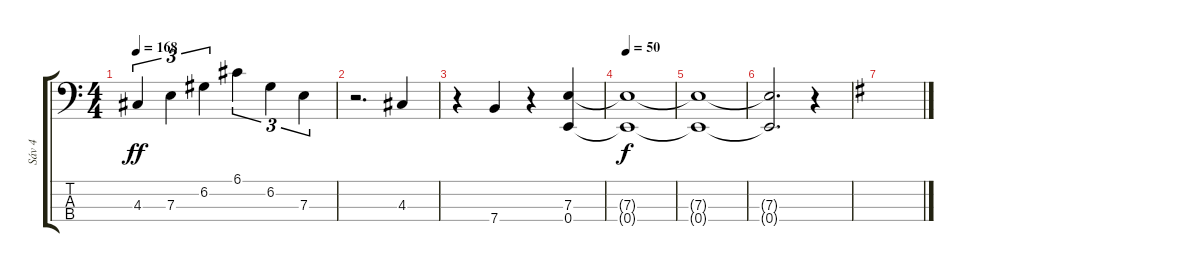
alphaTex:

\track ("Sáv 4" "Sáv 4") {instrument electricbassfinger}
\staff {score tabs}
\tuning (G2 D2 A1 E1) {hide}
\ts (4 4)
\tempo 168
\clef f4
\ks c
4.3.4{tu (3 2) dy ff} 7.3.4{tu (3 2)} 6.2.4{tu (3 2)} 6.1.4{tu (3 2)} 6.2.4{tu (3 2)} 7.3.4{tu (3 2)} |
r.2{d} 4.3.4 |
r.4 7.4.4 r.4 (7.3 0.4).4 |
\tempo 50
(7.3{t} 0.4{t}).1{dy f} |
(7.3{t} 0.4{t}).1 |
(7.3{t} 0.4{t}).2{d} r.4 |
\ks g
